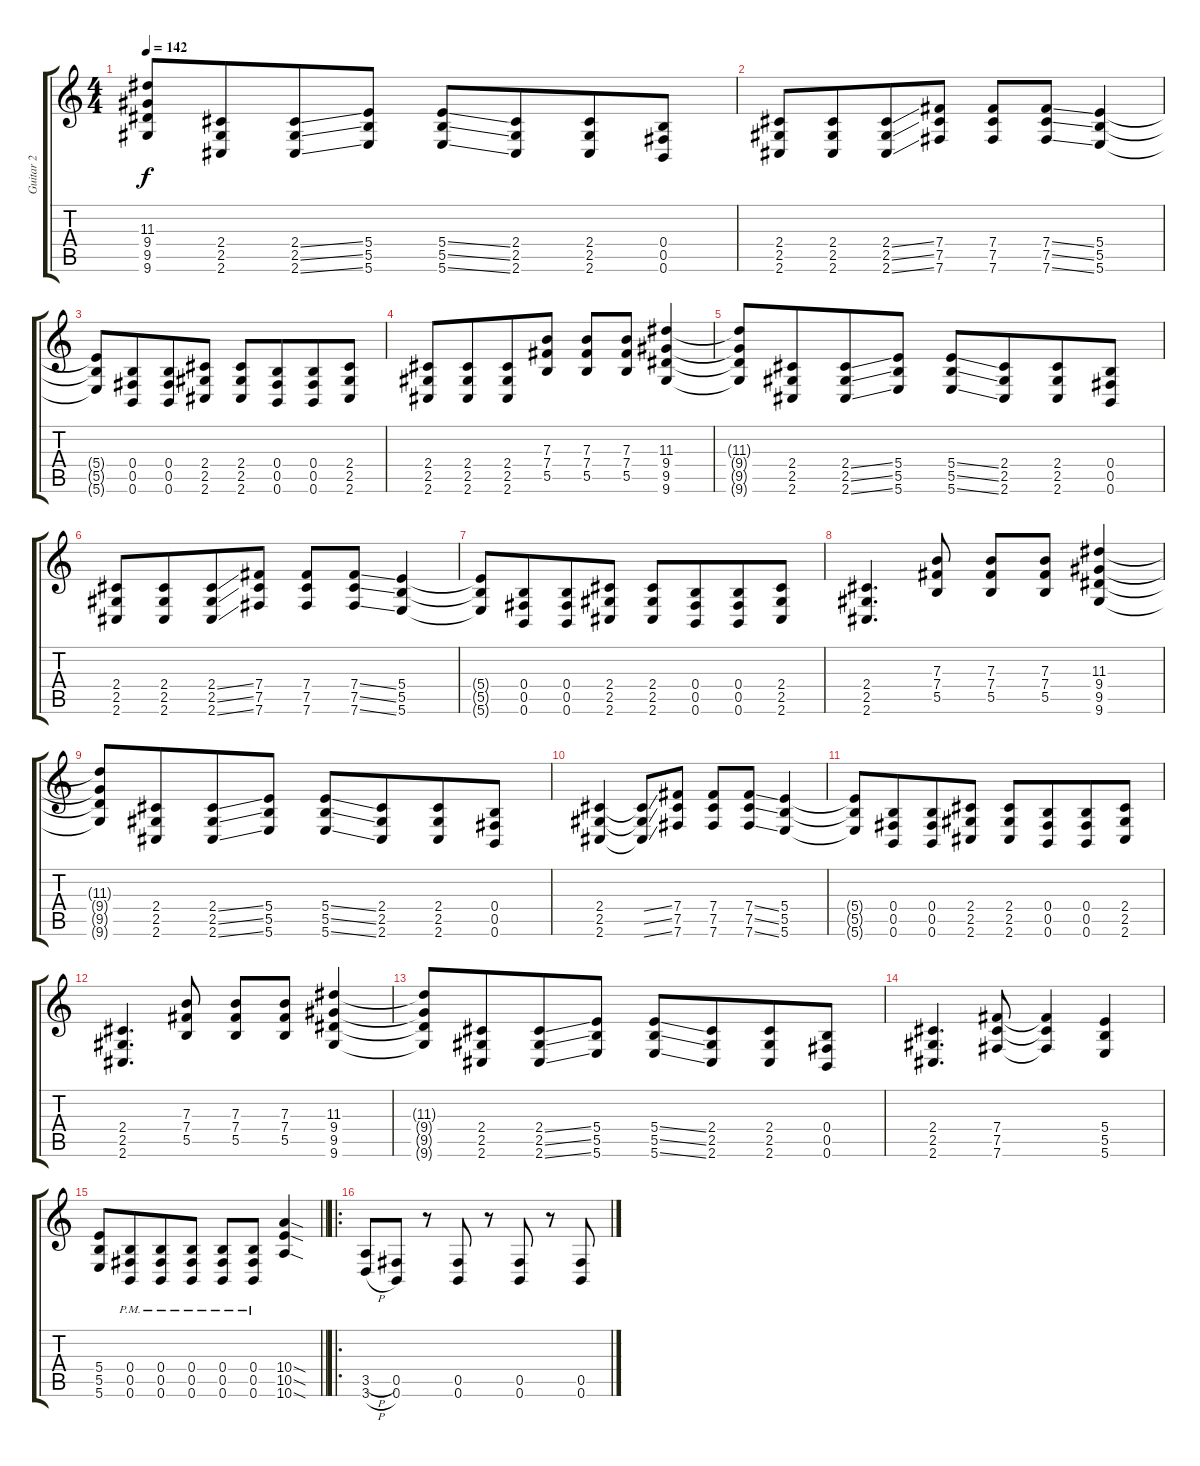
\track ("Guitar 2" "Guitar 2") {instrument distortionguitar}
\staff {score tabs}
\tuning (Db4 Ab3 E3 B2 Gb2 B1) {hide}
\ts (4 4)
\tempo 142
\clef g2
\ks c
(11.3{t} 9.4{t} 9.5{t} 9.6{t}).8{dy f} (2.4 2.5 2.6).8{beam merge} (2.4{ss} 2.5{ss} 2.6{ss}).8 (5.4 5.5 5.6).8 (5.4{ss} 5.5{ss} 5.6{ss}).8 (2.4 2.5 2.6).8{beam merge} (2.4 2.5 2.6).8 (0.4 0.5 0.6).8 |
(2.4 2.5 2.6).8 (2.4 2.5 2.6).8{beam merge} (2.4{ss} 2.5{ss} 2.6{ss}).8 (7.4 7.5 7.6).8 (7.4 7.5 7.6).8 (7.4{ss} 7.5{ss} 7.6{ss}).8 (5.4 5.5 5.6).4 |
(5.4{t} 5.5{t} 5.6{t}).8 (0.4 0.5 0.6).8{beam merge} (0.4 0.5 0.6).8 (2.4 2.5 2.6).8 (2.4 2.5 2.6).8 (0.4 0.5 0.6).8{beam merge} (0.4 0.5 0.6).8 (2.4 2.5 2.6).8 |
(2.4 2.5 2.6).8 (2.4 2.5 2.6).8{beam merge} (2.4 2.5 2.6).8 (7.3 7.4 5.5).8 (7.3 7.4 5.5).8 (7.3 7.4 5.5).8 (11.3 9.4 9.5 9.6).4 |
(11.3{t} 9.4{t} 9.5{t} 9.6{t}).8 (2.4 2.5 2.6).8{beam merge} (2.4{ss} 2.5{ss} 2.6{ss}).8 (5.4 5.5 5.6).8 (5.4{ss} 5.5{ss} 5.6{ss}).8 (2.4 2.5 2.6).8{beam merge} (2.4 2.5 2.6).8 (0.4 0.5 0.6).8 |
(2.4 2.5 2.6).8 (2.4 2.5 2.6).8{beam merge} (2.4{ss} 2.5{ss} 2.6{ss}).8 (7.4 7.5 7.6).8 (7.4 7.5 7.6).8 (7.4{ss} 7.5{ss} 7.6{ss}).8 (5.4 5.5 5.6).4 |
(5.4{t} 5.5{t} 5.6{t}).8 (0.4 0.5 0.6).8{beam merge} (0.4 0.5 0.6).8 (2.4 2.5 2.6).8 (2.4 2.5 2.6).8 (0.4 0.5 0.6).8{beam merge} (0.4 0.5 0.6).8 (2.4 2.5 2.6).8 |
(2.4 2.5 2.6).4{d} (7.3 7.4 5.5).8 (7.3 7.4 5.5).8 (7.3 7.4 5.5).8 (11.3 9.4 9.5 9.6).4 |
(11.3{t} 9.4{t} 9.5{t} 9.6{t}).8 (2.4 2.5 2.6).8{beam merge} (2.4{ss} 2.5{ss} 2.6{ss}).8 (5.4 5.5 5.6).8 (5.4{ss} 5.5{ss} 5.6{ss}).8 (2.4 2.5 2.6).8{beam merge} (2.4 2.5 2.6).8 (0.4 0.5 0.6).8 |
(2.4 2.5 2.6).4 (2.4{ss t} 2.5{ss t} 2.6{ss t}).8 (7.4 7.5 7.6).8 (7.4 7.5 7.6).8 (7.4{ss} 7.5{ss} 7.6{ss}).8 (5.4 5.5 5.6).4 |
(5.4{t} 5.5{t} 5.6{t}).8 (0.4 0.5 0.6).8{beam merge} (0.4 0.5 0.6).8 (2.4 2.5 2.6).8 (2.4 2.5 2.6).8 (0.4 0.5 0.6).8{beam merge} (0.4 0.5 0.6).8 (2.4 2.5 2.6).8 |
(2.4 2.5 2.6).4{d} (7.3 7.4 5.5).8 (7.3 7.4 5.5).8 (7.3 7.4 5.5).8 (11.3 9.4 9.5 9.6).4 |
(11.3{t} 9.4{t} 9.5{t} 9.6{t}).8 (2.4 2.5 2.6).8{beam merge} (2.4{ss} 2.5{ss} 2.6{ss}).8 (5.4 5.5 5.6).8 (5.4{ss} 5.5{ss} 5.6{ss}).8 (2.4 2.5 2.6).8{beam merge} (2.4 2.5 2.6).8 (0.4 0.5 0.6).8 |
(2.4 2.5 2.6).4{d} (7.4 7.5 7.6).8 (7.4{t} 7.5{t} 7.6{t}).4 (5.4 5.5 5.6).4 |
\barLineRight lightlight
(5.4 5.5 5.6).8 (0.4{pm} 0.5{pm} 0.6{pm}).8{beam merge} (0.4{pm} 0.5{pm} 0.6{pm}).8 (0.4{pm} 0.5{pm} 0.6{pm}).8 (0.4{pm} 0.5{pm} 0.6{pm}).8 (0.4{pm} 0.5{pm} 0.6{pm}).8 (10.4{sod} 10.5{sod} 10.6{sod}).4 |
\ro
(3.5{h} 3.6{h}).8 (0.5 0.6).8 r.8 (0.5 0.6).8 r.8 (0.5 0.6).8 r.8 (0.5 0.6).8
